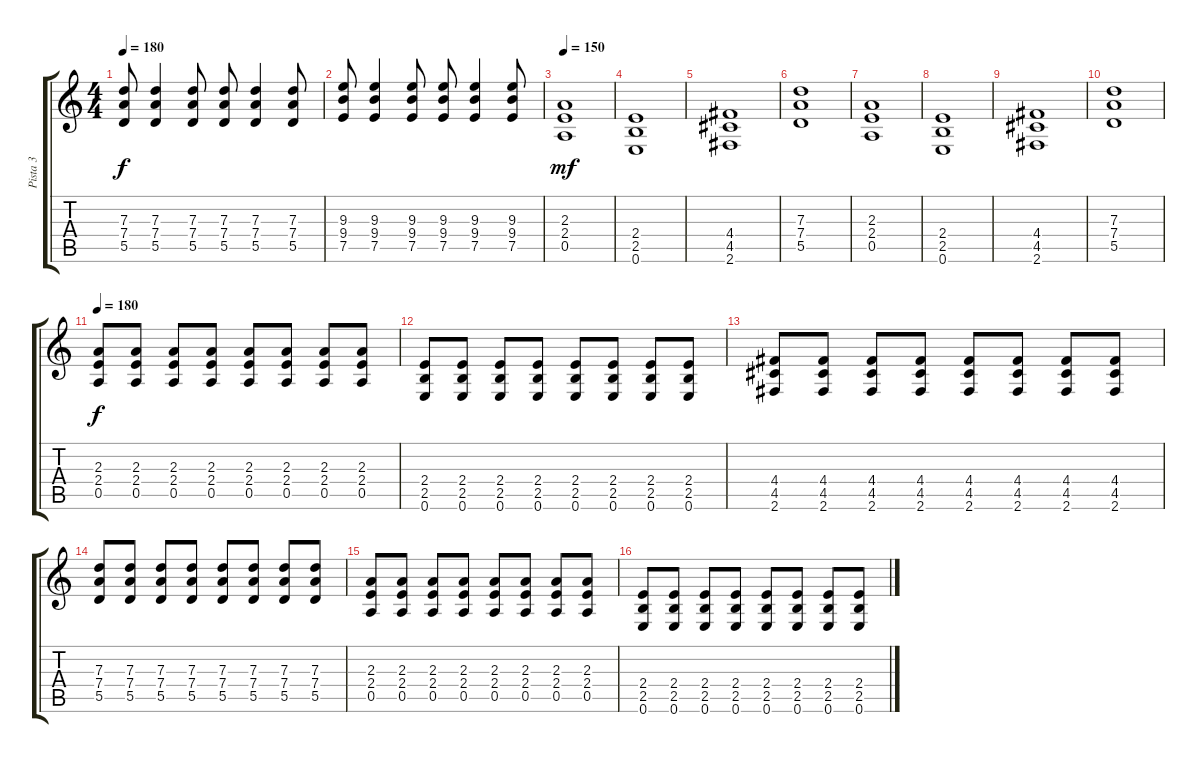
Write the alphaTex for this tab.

\track ("Pista 3" "Pista 3") {instrument overdrivenguitar}
\staff {score tabs}
\tuning (E4 B3 G3 D3 A2 E2) {hide}
\ts (4 4)
\tempo 180
\clef g2
\ks c
(7.3 7.4 5.5).8{dy f} (7.3 7.4 5.5).4 (7.3 7.4 5.5).8 (7.3 7.4 5.5).8 (7.3 7.4 5.5).4 (7.3 7.4 5.5).8 |
(9.3 9.4 7.5).8 (9.3 9.4 7.5).4 (9.3 9.4 7.5).8 (9.3 9.4 7.5).8 (9.3 9.4 7.5).4 (9.3 9.4 7.5).8 |
\tempo 150
(2.3 2.4 0.5).1{dy mf} |
(2.4 2.5 0.6).1 |
(4.4 4.5 2.6).1 |
(7.3 7.4 5.5).1 |
(2.3 2.4 0.5).1 |
(2.4 2.5 0.6).1 |
(4.4 4.5 2.6).1 |
(7.3 7.4 5.5).1 |
\tempo 180
(2.3 2.4 0.5).8{dy f} (2.3 2.4 0.5).8 (2.3 2.4 0.5).8 (2.3 2.4 0.5).8 (2.3 2.4 0.5).8 (2.3 2.4 0.5).8 (2.3 2.4 0.5).8 (2.3 2.4 0.5).8 |
(2.4 2.5 0.6).8 (2.4 2.5 0.6).8 (2.4 2.5 0.6).8 (2.4 2.5 0.6).8 (2.4 2.5 0.6).8 (2.4 2.5 0.6).8 (2.4 2.5 0.6).8 (2.4 2.5 0.6).8 |
(4.4 4.5 2.6).8 (4.4 4.5 2.6).8 (4.4 4.5 2.6).8 (4.4 4.5 2.6).8 (4.4 4.5 2.6).8 (4.4 4.5 2.6).8 (4.4 4.5 2.6).8 (4.4 4.5 2.6).8 |
(7.3 7.4 5.5).8 (7.3 7.4 5.5).8 (7.3 7.4 5.5).8 (7.3 7.4 5.5).8 (7.3 7.4 5.5).8 (7.3 7.4 5.5).8 (7.3 7.4 5.5).8 (7.3 7.4 5.5).8 |
(2.3 2.4 0.5).8 (2.3 2.4 0.5).8 (2.3 2.4 0.5).8 (2.3 2.4 0.5).8 (2.3 2.4 0.5).8 (2.3 2.4 0.5).8 (2.3 2.4 0.5).8 (2.3 2.4 0.5).8 |
(2.4 2.5 0.6).8 (2.4 2.5 0.6).8 (2.4 2.5 0.6).8 (2.4 2.5 0.6).8 (2.4 2.5 0.6).8 (2.4 2.5 0.6).8 (2.4 2.5 0.6).8 (2.4 2.5 0.6).8
